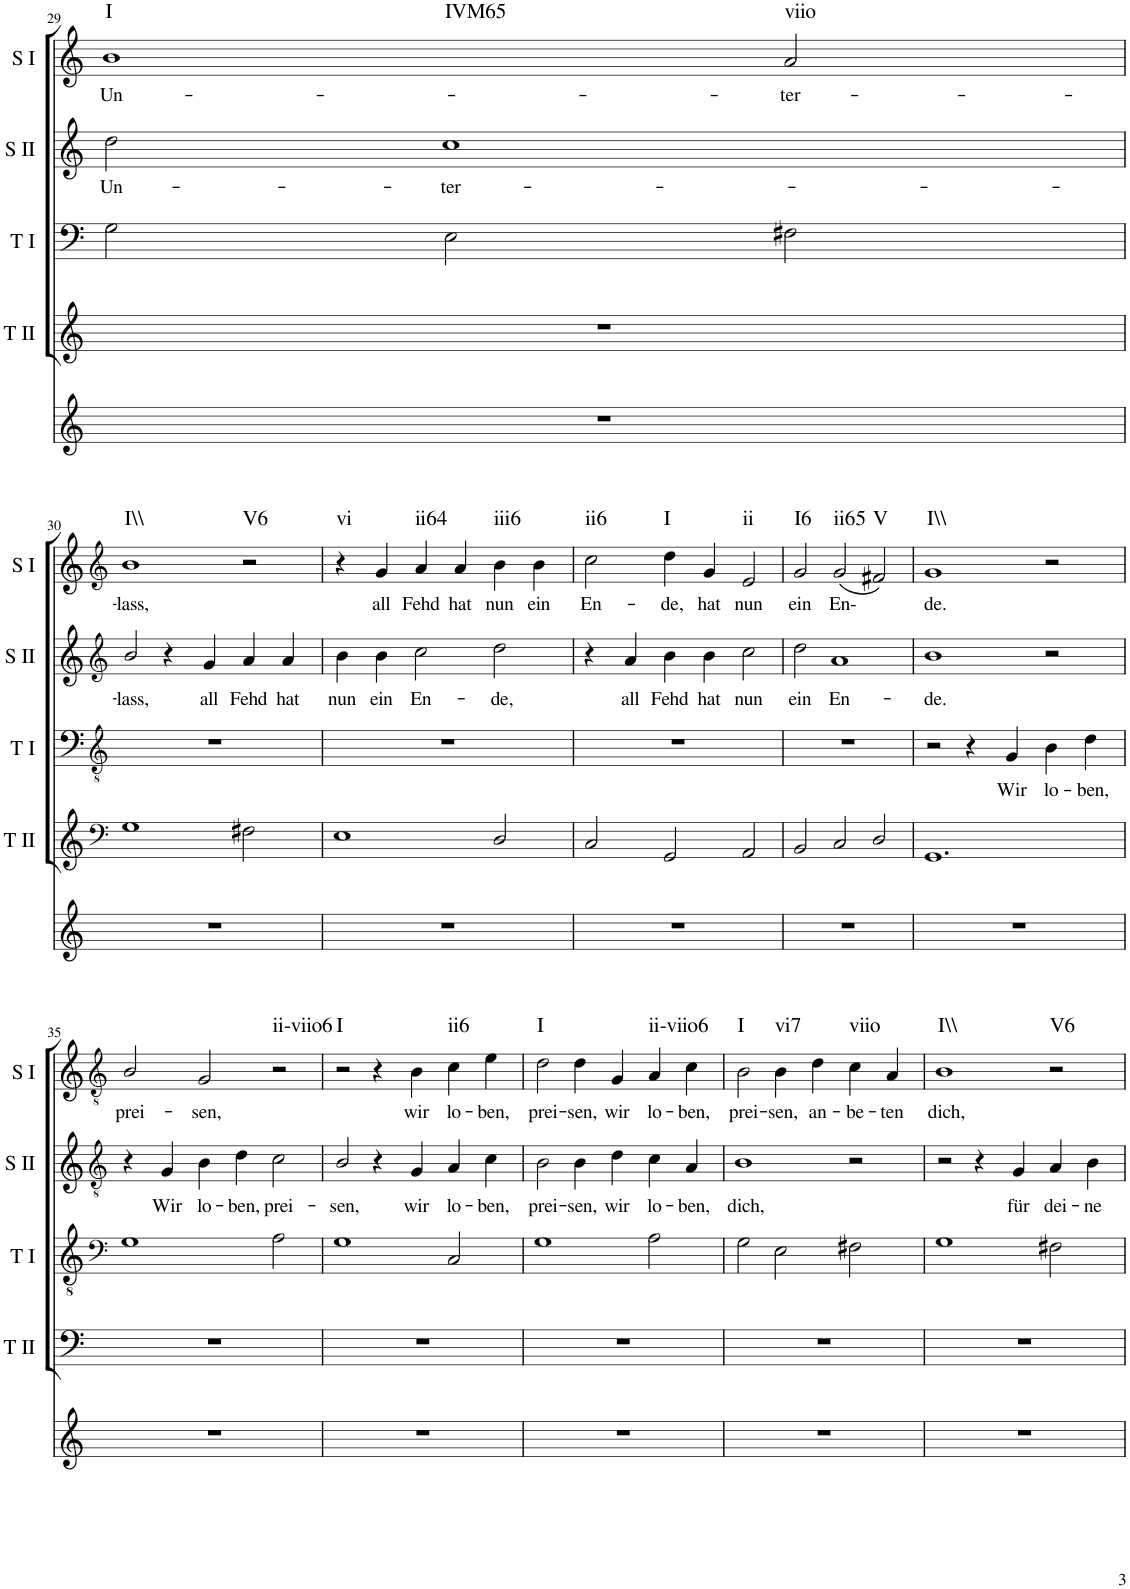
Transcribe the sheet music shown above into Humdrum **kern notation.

**kern	**kern	**kern	**text	**kern	**text	**kern	**text	**harte
*part5	*part4	*part3	*part3	*part2	*part2	*part1	*part1	*part1
*staff5	*staff4	*staff3	*staff3	*staff2	*staff2	*staff1	*staff1	*
*I"Continuo	*I"Tenor II	*I"Tenor I	*	*I"Soprano II	*	*I"Soprano I	*	*
*	*I'T II	*I'T I	*	*I'S II	*	*I'S I	*	*
!!LO:PB:g=z
*clefG2	*clefG2	*clefF4	*	*clefG2	*	*clefG2	*	*
*k[]	*k[]	*k[]	*	*k[]	*	*k[]	*	*
*M3/2	*M3/2	*M3/2	*	*M3/2	*	*M3/2	*	*
=29	=29	=29	=29	=29	=29	=29	=29	=29
!	!	!	!	!	!LO:LY:b	!	!LO:LY:b	!LO:H:n=1:kt=I
!	!	!	!	!	!	!	!	!LO:H:n=2:kt=IVM65
1.r	1.r	2G\	.	2dd\	Un-	1b	Un-	N N
!	!	!	!	!	!LO:LY:b	!	!	!
.	.	2E\	.	1cc	ter-	.	.	.
!	!	!	!	!	!	!	!LO:LY:b	!LO:H:kt=viio
.	.	2F#X\	.	.	.	2a/	ter-	N
!!LO:LB:g=z
=30	=30	=30	=30	=30	=30	=30	=30	=30
*	*clefF4	*clefGv2	*	*clefG2	*	*clefG2	*	*
!	!	!	!	!	!LO:LY:b	!	!LO:LY:b	!LO:H:kt=I\\
1.r	1G	1.r	.	2b/	lass,	1b	lass,	N
.	.	.	.	4r	.	.	.	.
!	!	!	!	!	!LO:LY:b	!	!	!
.	.	.	.	4g/	all	.	.	.
!	!	!	!	!	!LO:LY:b	!	!	!LO:H:kt=V6
.	2F#X\	.	.	4a/	Fehd	2r	.	N
!	!	!	!	!	!LO:LY:b	!	!	!
.	.	.	.	4a/	hat	.	.	.
=31	=31	=31	=31	=31	=31	=31	=31	=31
!	!	!	!	!	!LO:LY:b	!	!	!LO:H:kt=vi
1.r	1E	1.r	.	4b\	nun	4r	.	N
!	!	!	!	!	!LO:LY:b	!	!LO:LY:b	!
.	.	.	.	4b\	ein	4g/	all	.
!	!	!	!	!	!LO:LY:b	!	!LO:LY:b	!LO:H:kt=ii64
.	.	.	.	2cc\	En-	4a/	Fehd	N
!	!	!	!	!	!	!	!LO:LY:b	!
.	.	.	.	.	.	4a/	hat	.
!	!	!	!	!	!LO:LY:b	!	!LO:LY:b	!LO:H:kt=iii6
.	2D/	.	.	2dd\	de,	4b\	nun	N
!	!	!	!	!	!	!	!LO:LY:b	!
.	.	.	.	.	.	4b\	ein	.
=32	=32	=32	=32	=32	=32	=32	=32	=32
!	!	!	!	!	!	!	!LO:LY:b	!LO:H:kt=ii6
1.r	2C/	1.r	.	4r	.	2cc\	En-	N
!	!	!	!	!	!LO:LY:b	!	!	!
.	.	.	.	4a/	all	.	.	.
!	!	!	!	!	!LO:LY:b	!	!LO:LY:b	!LO:H:kt=I
.	2GG/	.	.	4b\	Fehd	4dd\	de,	N
!	!	!	!	!	!LO:LY:b	!	!LO:LY:b	!
.	.	.	.	4b\	hat	4g/	hat	.
!	!	!	!	!	!LO:LY:b	!	!LO:LY:b	!LO:H:kt=ii
.	2AA/	.	.	2cc\	nun	2e/	nun	N
=33	=33	=33	=33	=33	=33	=33	=33	=33
!	!	!	!	!	!LO:LY:b	!	!LO:LY:b	!LO:H:kt=I6
1.r	2BB/	1.r	.	2dd\	ein	2g/	ein	N
!	!	!	!	!	!LO:LY:b	!	!LO:LY:b	!LO:H:kt=ii65
.	2C/	.	.	1a	En-	(2g/	En-	N
!	!	!	!	!	!	!	!	!LO:H:kt=V
.	2D/	.	.	.	.	2f#X/)	.	N
=34	=34	=34	=34	=34	=34	=34	=34	=34
!	!	!	!	!	!LO:LY:b	!	!LO:LY:b	!LO:H:kt=I\\
1.r	1.GG	2r	.	1b	de.	1g	de.	N
.	.	4r	.	.	.	.	.	.
!	!	!	!LO:LY:b	!	!	!	!	!
.	.	4G/	Wir	.	.	.	.	.
!	!	!	!LO:LY:b	!	!	!	!	!
.	.	4B\	lo-	2r	.	2r	.	.
!	!	!	!LO:LY:b	!	!	!	!	!
.	.	4d\	ben,	.	.	.	.	.
!!LO:LB:g=z
=35	=35	=35	=35	=35	=35	=35	=35	=35
*	*	*clefF4	*	*clefGv2	*	*clefGv2	*	*
!	!	!	!	!	!	!	!LO:LY:b	!
1.r	1.r	1G	.	4r	.	2B/	prei-	.
!	!	!	!	!	!LO:LY:b	!	!	!
.	.	.	.	4G/	Wir	.	.	.
!	!	!	!	!	!LO:LY:b	!	!LO:LY:b	!
.	.	.	.	4B\	lo-	2G/	sen,	.
!	!	!	!	!	!LO:LY:b	!	!	!
.	.	.	.	4d\	ben,	.	.	.
!	!	!	!	!	!LO:LY:b	!	!	!LO:H:kt=ii-viio6
.	.	2A\	.	2c\	prei-	2r	.	N
=36	=36	=36	=36	=36	=36	=36	=36	=36
!	!	!	!	!	!LO:LY:b	!	!	!LO:H:kt=I
1.r	1.r	1G	.	2B/	sen,	2r	.	N
.	.	.	.	4r	.	4r	.	.
!	!	!	!	!	!LO:LY:b	!	!LO:LY:b	!
.	.	.	.	4G/	wir	4B\	wir	.
!	!	!	!	!	!LO:LY:b	!	!LO:LY:b	!LO:H:kt=ii6
.	.	2C/	.	4A/	lo-	4c\	lo-	N
!	!	!	!	!	!LO:LY:b	!	!LO:LY:b	!
.	.	.	.	4c\	ben,	4e\	ben,	.
=37	=37	=37	=37	=37	=37	=37	=37	=37
!	!	!	!	!	!LO:LY:b	!	!LO:LY:b	!LO:H:kt=I
1.r	1.r	1G	.	2B\	prei-	2d\	prei-	N
!	!	!	!	!	!LO:LY:b	!	!LO:LY:b	!
.	.	.	.	4B\	sen,	4d\	sen,	.
!	!	!	!	!	!LO:LY:b	!	!LO:LY:b	!
.	.	.	.	4d\	wir	4G/	wir	.
!	!	!	!	!	!LO:LY:b	!	!LO:LY:b	!LO:H:kt=ii-viio6
.	.	2A\	.	4c\	lo-	4A/	lo-	N
!	!	!	!	!	!LO:LY:b	!	!LO:LY:b	!
.	.	.	.	4A/	ben,	4c\	ben,	.
=38	=38	=38	=38	=38	=38	=38	=38	=38
!	!	!	!	!	!LO:LY:b	!	!LO:LY:b	!LO:H:kt=I
1.r	1.r	2G\	.	1B	dich,	2B\	prei-	N
!	!	!	!	!	!	!	!LO:LY:b	!LO:H:kt=vi7
.	.	2E\	.	.	.	4B\	sen,	N
!	!	!	!	!	!	!	!LO:LY:b	!
.	.	.	.	.	.	4d\	an-	.
!	!	!	!	!	!	!	!LO:LY:b	!LO:H:kt=viio
.	.	2F#X\	.	2r	.	4c\	be-	N
!	!	!	!	!	!	!	!LO:LY:b	!
.	.	.	.	.	.	4A/	ten	.
=39	=39	=39	=39	=39	=39	=39	=39	=39
!	!	!	!	!	!	!	!LO:LY:b	!LO:H:kt=I\\
1.r	1.r	1G	.	2r	.	1B	dich,	N
.	.	.	.	4r	.	.	.	.
!	!	!	!	!	!LO:LY:b	!	!	!
.	.	.	.	4G/	für	.	.	.
!	!	!	!	!	!LO:LY:b	!	!	!LO:H:kt=V6
.	.	2F#X\	.	4A/	dei-	2r	.	N
!	!	!	!	!	!LO:LY:b	!	!	!
.	.	.	.	4B\	ne	.	.	.
=	=	=	=	=	=	=	=	=
*-	*-	*-	*-	*-	*-	*-	*-	*-
